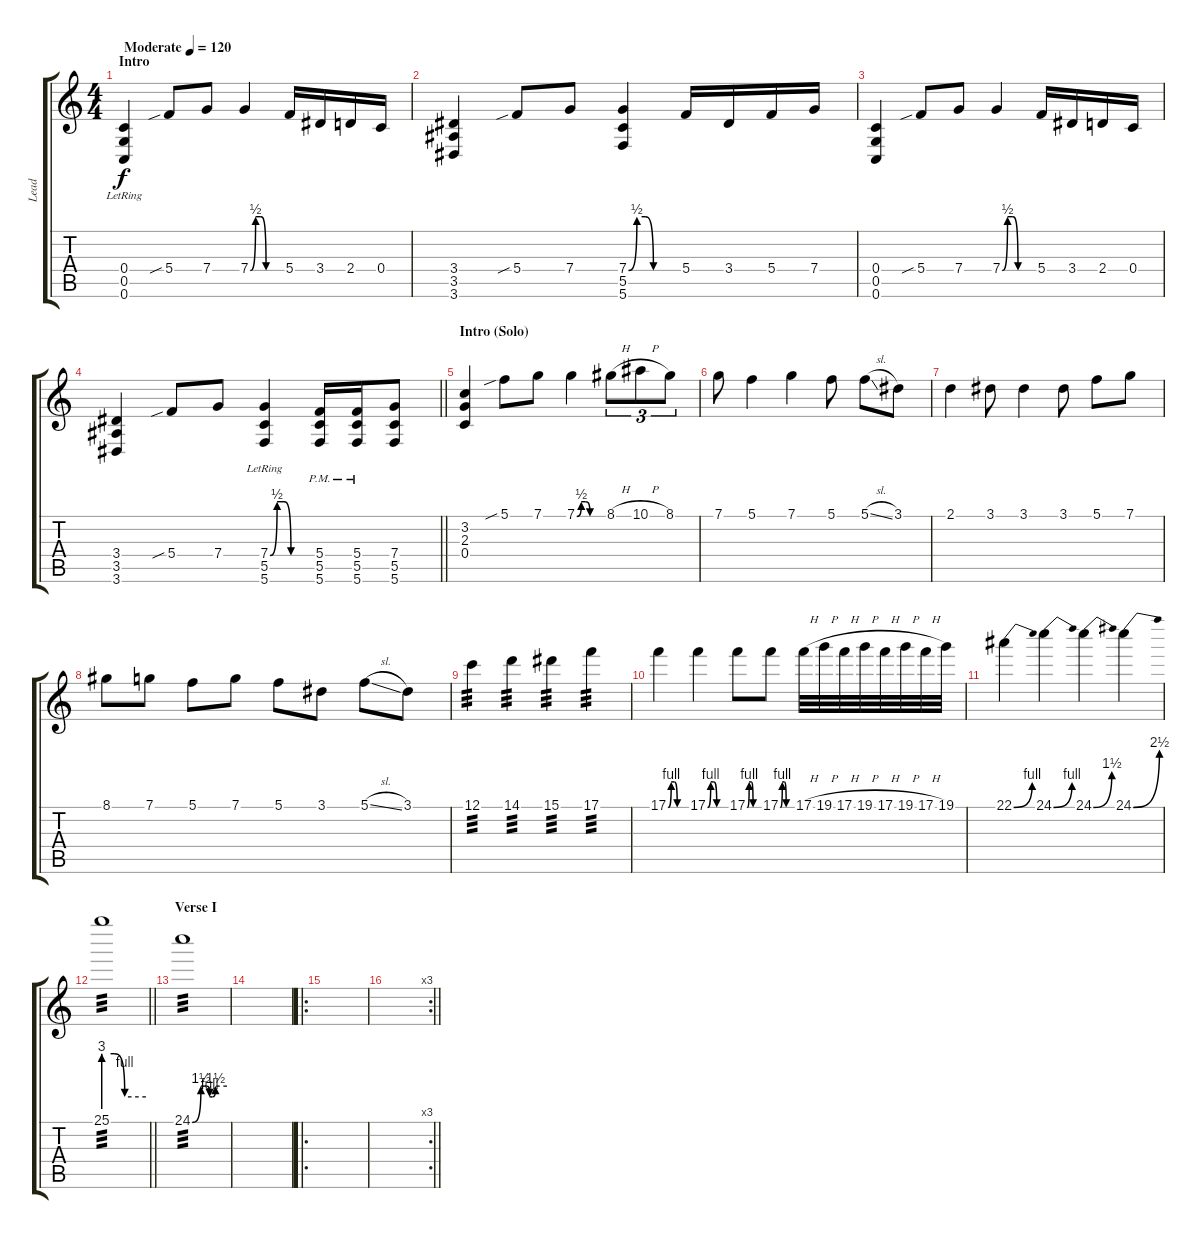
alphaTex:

\track ("Lead" "Lead") {instrument overdrivenguitar}
\staff {score tabs}
\tuning (C4 A3 F3 C3 G2 C2) {hide}
\ts (4 4)
\section ("" "Intro")
\tempo (120 "Moderate")
\clef g2
\ks c
(0.4 0.5{lr} 0.6{lr}).4{dy f instrument overdrivenguitar} 5.4{sib}.8 7.4.8 7.4{be (custom 0 0 10 2 20 2 30 0 60 0)}.4 5.4.16 3.4.16 2.4.16 0.4.16 |
(3.4 3.5 3.6).4 5.4{sib}.8 7.4.8 (7.4{be (custom 0 0 10 2 20 2 30 0 60 0)} 5.5 5.6).4 5.4.16 3.4.16 5.4.16 7.4.16 |
(0.4 0.5 0.6).4 5.4{sib}.8 7.4.8 7.4{be (custom 0 0 10 2 20 2 30 0 60 0)}.4 5.4.16 3.4.16 2.4.16 0.4.16 |
\barLineRight lightlight
(3.4 3.5 3.6).4 5.4{sib}.8 7.4.8 (7.4{be (custom 0 0 10 2 20 2 30 0 60 0)} 5.5{lr} 5.6{lr}).4 (5.4{pm} 5.5{pm} 5.6{pm}).16 (5.4{pm} 5.5{pm} 5.6{pm}).16 (7.4 5.5 5.6).8 |
\section ("" "Intro (Solo)")
(3.2 2.3 0.4).4 5.1{sib}.8 7.1.8 7.1{be (custom 0 0 10 2 20 2 30 0 60 0)}.4 8.1{h}.8{tu (3 2)} 10.1{h}.8{tu (3 2)} 8.1.8{tu (3 2)} |
7.1.8 5.1.4 7.1.4 5.1.8 5.1{sl}.8 3.1.8 |
2.1.4 3.1.8 3.1.4 3.1.8 5.1.8 7.1.8 |
8.1.8 7.1.8 5.1.8 7.1.8 5.1.8 3.1.8 5.1{sl}.8 3.1.8 |
12.1.4{tp 3} 14.1.4{tp 3} 15.1.4{tp 3} 17.1.4{tp 3} |
17.1{be (custom 0 0 10 4 20 4 30 0 60 0)}.4 17.1{be (custom 0 0 10 4 20 4 30 0 60 0)}.4 17.1{be (custom 0 0 10 4 20 4 30 0 60 0)}.8 17.1{be (custom 0 0 10 4 20 4 30 0 60 0)}.8 17.1{h}.32 19.1{h}.32 17.1{h}.32 19.1{h}.32 17.1{h}.32 19.1{h}.32 17.1{h}.32 19.1.32 |
22.1{be (bend 0 0 60 4)}.4 24.1{be (bend 0 0 60 4)}.4 24.1{be (bend 0 0 60 6)}.4 24.1{be (bend 0 0 60 10)}.4 |
\barLineRight lightlight
25.1{be (custom 0 12 15 12 30 4 60 4)}.1{tp 3} |
\section ("" "Verse I")
24.1{be (custom 0 0 15 6 25 6 30 4 35 4 40 6 60 6)}.1{tp 3} |
|
\ro
|
\rc 3
\barLineRight lightlight
